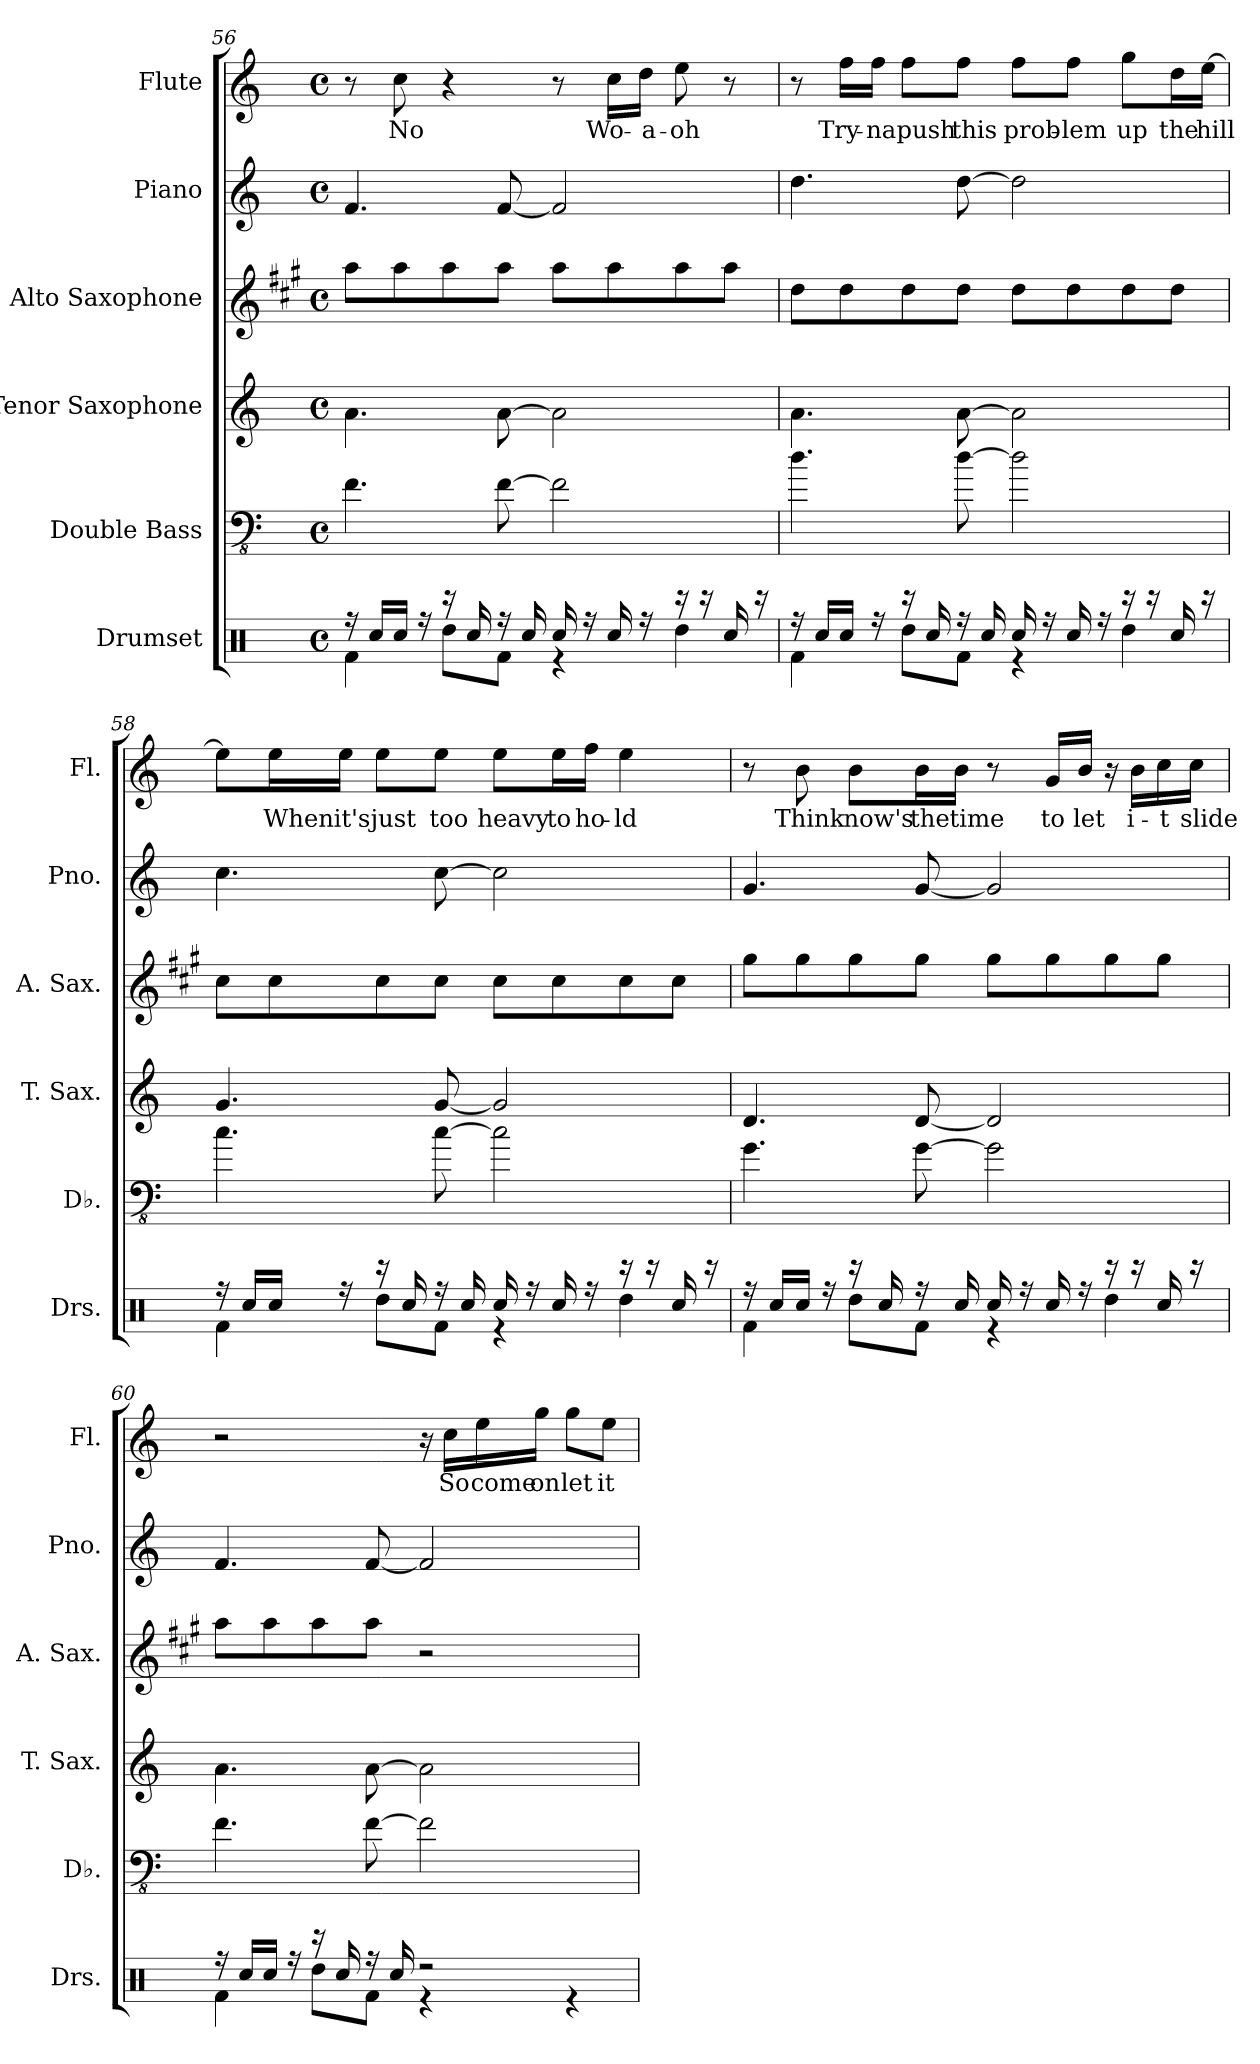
**kern	**kern	**kern	**kern	**kern	**kern	**text
*part6	*part5	*part4	*part3	*part2	*part1	*part1
*staff6	*staff5	*staff4	*staff3	*staff2	*staff1	*staff1
*I"Drumset	*I"Double Bass	*I"Tenor Saxophone	*I"Alto Saxophone	*I"Piano	*I"Flute	*
*I'Drs.	*I'Db.	*I'T. Sax.	*I'A. Sax.	*I'Pno.	*I'Fl.	*
!!LO:LB:g=z
*clefX	*clefFv4	*clefG2	*clefG2	*clefG2	*clefG2	*
*	*ITrd7c12	*ITrd8c14	*ITrd5c9	*	*	*
*k[]	*k[]	*k[]	*k[]	*k[]	*k[]	*
*M4/4	*M4/4	*M4/4	*M4/4	*M4/4	*M4/4	*
*met(c)	*met(c)	*met(c)	*met(c)	*met(c)	*met(c)	*
=56	=56	=56	=56	=56	=56	=56
*^	*	*	*	*	*	*
16r	4Rf\	4.FF\	4.A\	8cc\L	4.f/	8r	.
16Rcc/LL	.	.	.	.	.	.	.
16Rcc/JJ	.	.	.	8cc\	.	8cc\	No
16r	.	.	.	.	.	.	.
16r	8Rdd\L	.	.	8cc\	.	4r	.
16Rcc/	.	.	.	.	.	.	.
16r	8Rf\J	[8FF\	[8A\	8cc\J	[8f/	.	.
16Rcc/	.	.	.	.	.	.	.
16Rcc/	4r	2FF\]	2A\]	8cc\L	2f/]	8r	.
16r	.	.	.	.	.	.	.
16Rcc/	.	.	.	8cc\	.	16cc\LL	Wo-
16r	.	.	.	.	.	16dd\JJ	-a-
16r	4Rdd\	.	.	8cc\	.	8ee\	-oh
16r	.	.	.	.	.	.	.
16Rcc/	.	.	.	8cc\J	.	8r	.
16r	.	.	.	.	.	.	.
=57	=57	=57	=57	=57	=57	=57	=57
16r	4Rf\	4.D\	4.A\	8f\L	4.dd\	8r	.
16Rcc/LL	.	.	.	.	.	.	.
16Rcc/JJ	.	.	.	8f\	.	16ff\LL	Try-
16r	.	.	.	.	.	16ff\JJ	-na
16r	8Rdd\L	.	.	8f\	.	8ff\L	push
16Rcc/	.	.	.	.	.	.	.
16r	8Rf\J	[8D\	[8A\	8f\J	[8dd\	8ff\J	this
16Rcc/	.	.	.	.	.	.	.
16Rcc/	4r	2D\]	2A\]	8f\L	2dd\]	8ff\L	prob-
16r	.	.	.	.	.	.	.
16Rcc/	.	.	.	8f\	.	8ff\J	-lem
16r	.	.	.	.	.	.	.
16r	4Rdd\	.	.	8f\	.	8gg\L	up
16r	.	.	.	.	.	.	.
16Rcc/	.	.	.	8f\J	.	16dd\L	the
16r	.	.	.	.	.	[16ee\JJ	hill
!!LO:PB:g=z
=58	=58	=58	=58	=58	=58	=58	=58
16r	4Rf\	4.C\	4.G/	8e\L	4.cc\	8ee\L]	.
16Rcc/LL	.	.	.	.	.	.	.
16Rcc/JJ	.	.	.	8e\	.	16ee\L	When
16r	.	.	.	.	.	16ee\JJ	it's
16r	8Rdd\L	.	.	8e\	.	8ee\L	just
16Rcc/	.	.	.	.	.	.	.
16r	8Rf\J	[8C\	[8G/	8e\J	[8cc\	8ee\J	too
16Rcc/	.	.	.	.	.	.	.
16Rcc/	4r	2C\]	2G/]	8e\L	2cc\]	8ee\L	heavy
16r	.	.	.	.	.	.	.
16Rcc/	.	.	.	8e\	.	16ee\L	to
16r	.	.	.	.	.	16ff\JJ	ho-
16r	4Rdd\	.	.	8e\	.	4ee\	-ld
16r	.	.	.	.	.	.	.
16Rcc/	.	.	.	8e\J	.	.	.
16r	.	.	.	.	.	.	.
!!LO:LB:g=z
=59	=59	=59	=59	=59	=59	=59	=59
16r	4Rf\	4.GG\	4.D/	8b\L	4.g/	8r	.
16Rcc/LL	.	.	.	.	.	.	.
16Rcc/JJ	.	.	.	8b\	.	8b\	Think
16r	.	.	.	.	.	.	.
16r	8Rdd\L	.	.	8b\	.	8b\L	now's
16Rcc/	.	.	.	.	.	.	.
16r	8Rf\J	[8GG\	[8D/	8b\J	[8g/	16b\L	the
16Rcc/	.	.	.	.	.	16b\JJ	time
16Rcc/	4r	2GG\]	2D/]	8b\L	2g/]	8r	.
16r	.	.	.	.	.	.	.
16Rcc/	.	.	.	8b\	.	16g/LL	to
16r	.	.	.	.	.	16b/JJ	let
16r	4Rdd\	.	.	8b\	.	16r	.
16r	.	.	.	.	.	16b\LL	i-
16Rcc/	.	.	.	8b\J	.	16cc\	-t
16r	.	.	.	.	.	16cc\JJ	slide
=60	=60	=60	=60	=60	=60	=60	=60
16r	4Rf\	4.FF\	4.A\	8cc\L	4.f/	2r	.
16Rcc/LL	.	.	.	.	.	.	.
16Rcc/JJ	.	.	.	8cc\	.	.	.
16r	.	.	.	.	.	.	.
16r	8Rdd\L	.	.	8cc\	.	.	.
16Rcc/	.	.	.	.	.	.	.
16r	8Rf\J	[8FF\	[8A\	8cc\J	[8f/	.	.
16Rcc/	.	.	.	.	.	.	.
2r	4r	2FF\]	2A\]	2r	2f/]	16r	.
.	.	.	.	.	.	16cc\LL	So
.	.	.	.	.	.	16ee\	come
.	.	.	.	.	.	16gg\JJ	on
.	4r	.	.	.	.	8gg\L	let
.	.	.	.	.	.	8ee\J	it
*v	*v	*	*	*	*	*	*
=	=	=	=	=	=	=
*-	*-	*-	*-	*-	*-	*-
